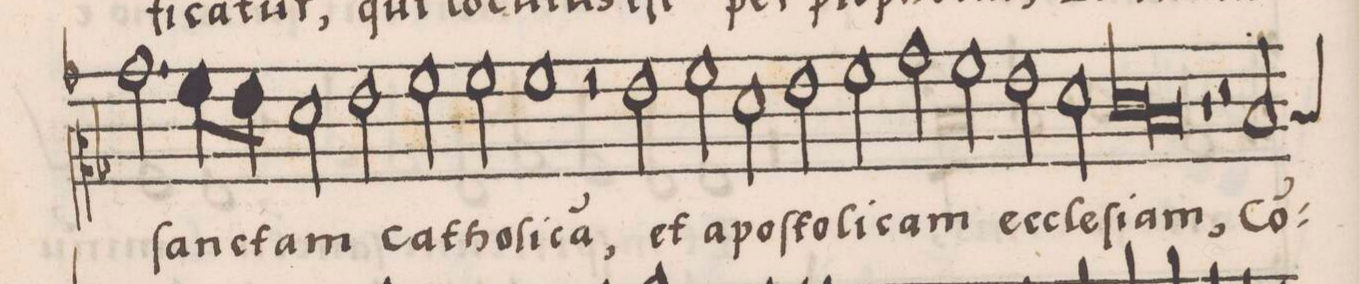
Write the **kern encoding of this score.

**kern	**text
*I"ALTVS	*
*clefC2	*
*k[b-]	*
*met(c|)	*
*M2/1	*
2.b-\	ſanc-
8a\L	.
8g\J	.
=204	=204
2f\	-tam
2g\	ca-
2a\	-tho-
2a\	-li-
=205	=205
1a	-ca(m),
2r	.
2g\	et
=206	=206
2a\	a-
2f\	-po-
2g\	-ſto-
2a\	-li-
=207	=207
2b-\	-cam
2a\	ec-
2g\	-cle-
2f\	-ſi-
=208	=208
*lig	*
1e	-am,
1d	.
*Xlig	*
=209	=209
1r	.
2r	.
*custos:d	*
2d/	Co(n)-
=210	=210
*-	*-
